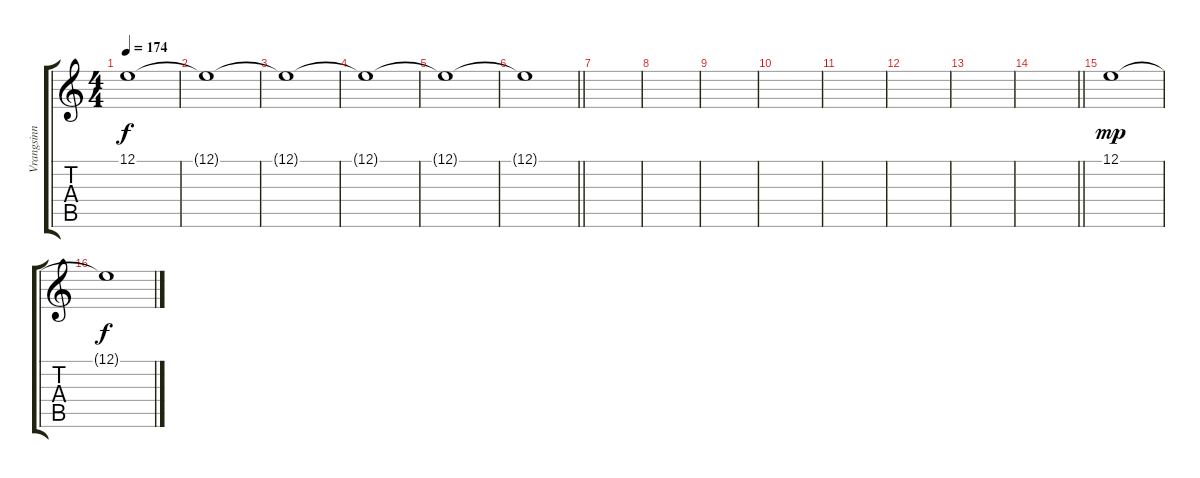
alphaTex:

\track ("Vrangsinn - Synth" "Vrangsinn ") {instrument choiraahs}
\staff {score tabs}
\tuning (E4 B3 G3 D3 A2 E2) {hide}
\ts (4 4)
\tempo 174
\clef g2
\ks c
12.1{t}.1{dy f} |
12.1{t}.1 |
12.1{t}.1 |
12.1{t}.1 |
12.1{t}.1 |
\barLineRight lightlight
12.1{t}.1 |
|
|
|
|
|
|
|
\barLineRight lightlight
|
12.1.1{dy mp} |
12.1{t}.1{dy f}
